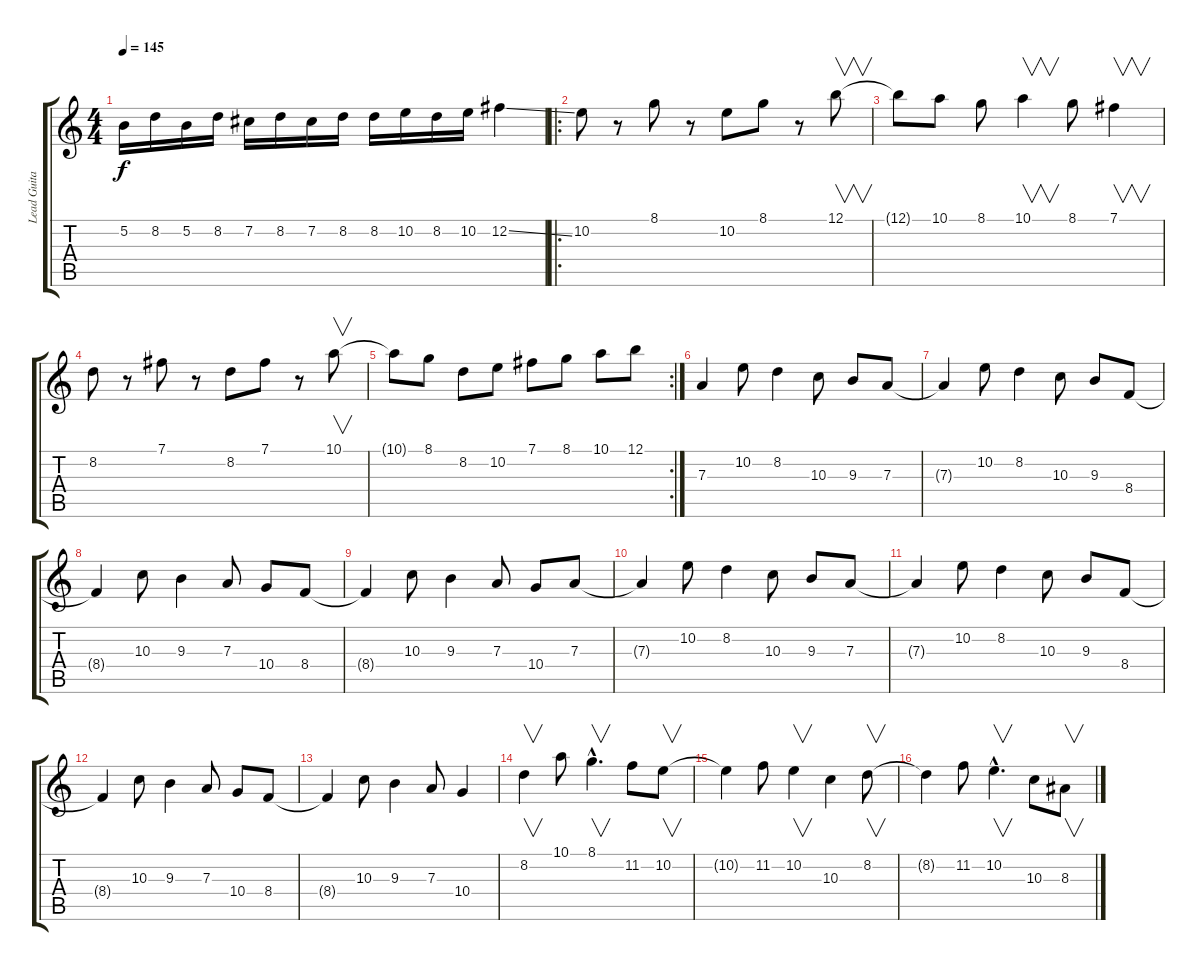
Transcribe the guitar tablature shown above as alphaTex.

\track ("Lead Guitar" "Lead Guita") {instrument overdrivenguitar}
\staff {score tabs}
\tuning (B3 Gb3 D3 A2 E2 B1) {hide}
\ts (4 4)
\tempo 145
\clef g2
\ks c
5.2.16{dy f instrument overdrivenguitar} 8.2.16 5.2.16 8.2.16 7.2.16 8.2.16 7.2.16 8.2.16 8.2.16 10.2.16 8.2.16 10.2.16 12.2{ss}.4 |
\ro
10.2.8 r.8 8.1.8 r.8 10.2.8 8.1.8 r.8 12.1.8{v} |
12.1{t}.8 10.1.8 8.1.8 10.1.4{v} 8.1.8 7.1.4{v} |
8.2.8 r.8 7.1.8 r.8 8.2.8 7.1.8 r.8 10.1.8{v} |
\rc 2
10.1{t}.8 8.1.8 8.2.8 10.2.8 7.1.8 8.1.8 10.1.8 12.1.8 |
7.3.4 10.2.8 8.2.4 10.3.8 9.3.8 7.3.8 |
7.3{t}.4 10.2.8 8.2.4 10.3.8 9.3.8 8.4.8 |
8.4{t}.4 10.3.8 9.3.4 7.3.8 10.4.8 8.4.8 |
8.4{t}.4 10.3.8 9.3.4 7.3.8 10.4.8 7.3.8 |
7.3{t}.4 10.2.8 8.2.4 10.3.8 9.3.8 7.3.8 |
7.3{t}.4 10.2.8 8.2.4 10.3.8 9.3.8 8.4.8 |
8.4{t}.4 10.3.8 9.3.4 7.3.8 10.4.8 8.4.8 |
8.4{t}.4 10.3.8 9.3.4 7.3.8 10.4.4 |
8.2.4{v} 10.1.8 8.1{hac}.4{v d} 11.2.8 10.2.8{v} |
10.2{t}.4 11.2.8 10.2.4{v} 10.3.4 8.2.8{v} |
8.2{t}.4 11.2.8 10.2{hac}.4{v d} 10.3.8 8.3.8{v}
